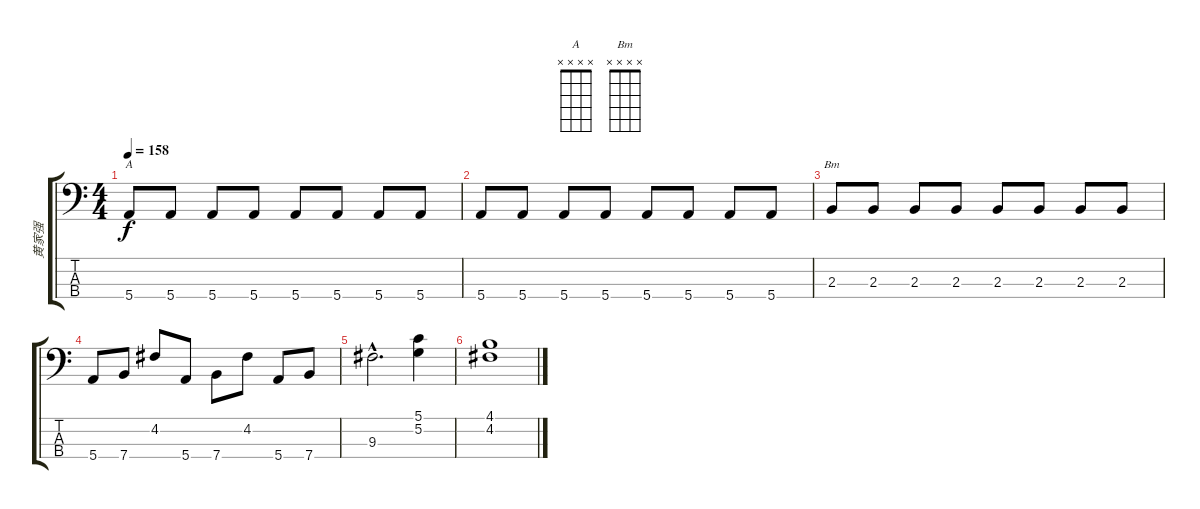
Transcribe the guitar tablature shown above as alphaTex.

\track ("黄家强" "黄家强") {instrument electricbassfinger}
\staff {score tabs}
\tuning (G2 D2 A1 E1) {hide}
\chord ("A" x x x x)
\chord ("Bm" x x x x)
\ts (4 4)
\tempo 158
\clef f4
\ks c
5.4.8{ch "A" dy f} 5.4.8 5.4.8 5.4.8 5.4.8 5.4.8 5.4.8 5.4.8 |
5.4.8 5.4.8 5.4.8 5.4.8 5.4.8 5.4.8 5.4.8 5.4.8 |
2.3.8{ch "Bm"} 2.3.8 2.3.8 2.3.8 2.3.8 2.3.8 2.3.8 2.3.8 |
5.4.8 7.4.8 4.2.8 5.4.8 7.4.8 4.2.8 5.4.8 7.4.8 |
9.3{hac}.2{d} (5.1 5.2).4 |
(4.1 4.2).1
